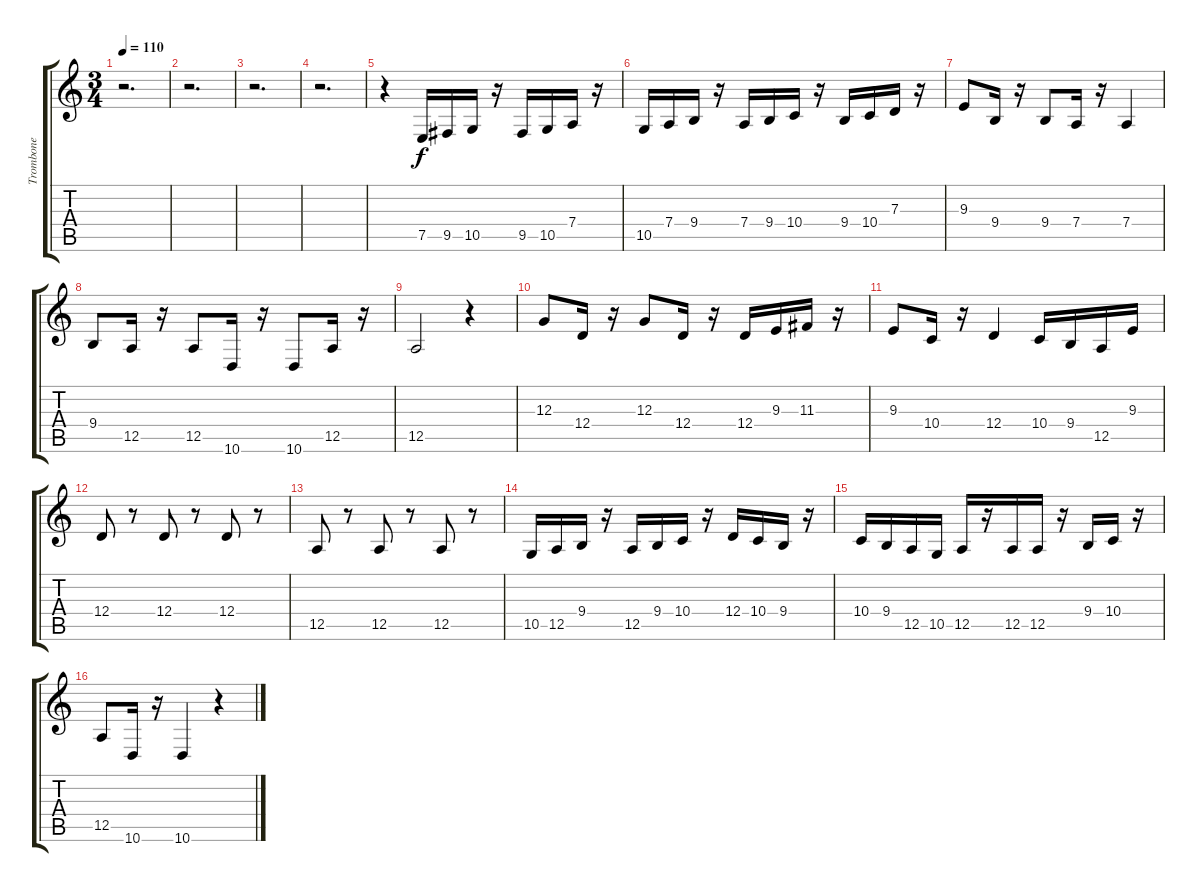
\track ("Trombone" "Trombone") {instrument trombone}
\staff {score tabs}
\tuning (E4 B3 G3 D3 A2 E2) {hide}
\ts (3 4)
\tempo 110
\clef g2
\ks c
r.2{d dy f} |
r.2{d} |
r.2{d} |
r.2{d} |
r.4 7.5.16 9.5.16 10.5.16 r.16 9.5.16 10.5.16 7.4.16 r.16 |
10.5.16 7.4.16 9.4.16 r.16 7.4.16 9.4.16 10.4.16 r.16 9.4.16 10.4.16 7.3.16 r.16 |
9.3.8 9.4.16 r.16 9.4.8 7.4.16 r.16 7.4.4 |
9.4.8 12.5.16 r.16 12.5.8 10.6.16 r.16 10.6.8 12.5.16 r.16 |
12.5.2 r.4 |
12.3.8 12.4.16 r.16 12.3.8 12.4.16 r.16 12.4.16 9.3.16 11.3.16 r.16 |
9.3.8 10.4.16 r.16 12.4.4 10.4.16 9.4.16 12.5.16 9.3.16 |
12.4.8 r.8 12.4.8 r.8 12.4.8 r.8 |
12.5.8 r.8 12.5.8 r.8 12.5.8 r.8 |
10.5.16 12.5.16 9.4.16 r.16 12.5.16 9.4.16 10.4.16 r.16 12.4.16 10.4.16 9.4.16 r.16 |
10.4.16 9.4.16 12.5.16 10.5.16 12.5.16 r.16 12.5.16 12.5.16 r.16 9.4.16 10.4.16 r.16 |
12.5.8 10.6.16 r.16 10.6.4 r.4
